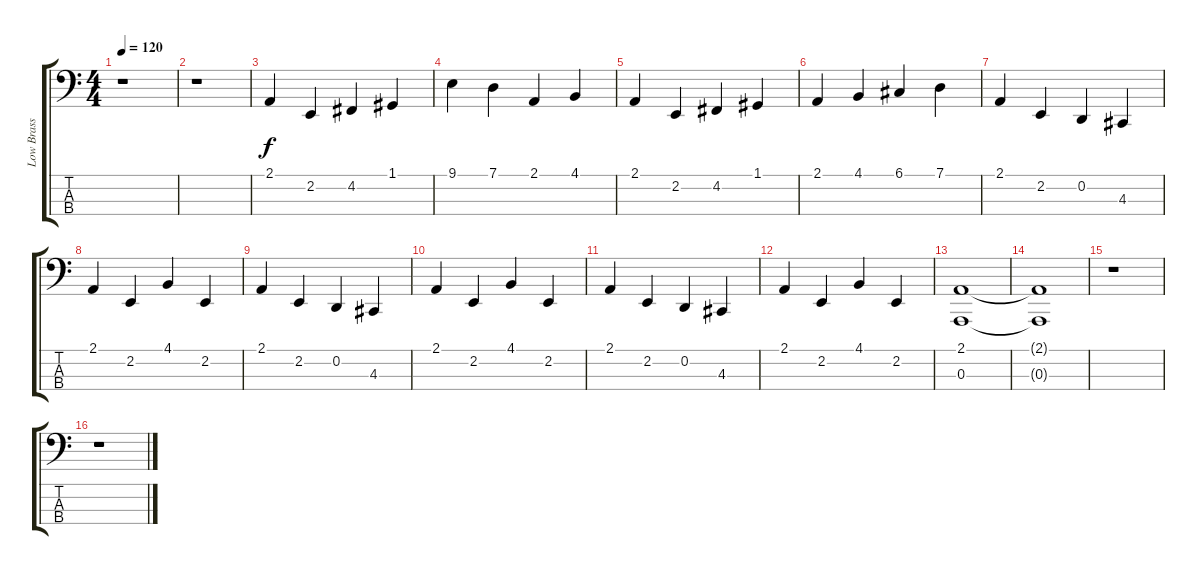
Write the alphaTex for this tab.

\track ("Low Brass" "Low Brass") {instrument brasssection}
\staff {score tabs}
\tuning (G2 D2 A1 E1) {hide}
\ts (4 4)
\tempo 120
\clef f4
\ks c
r.1{dy f instrument brasssection} |
r.1 |
2.1.4 2.2.4 4.2.4 1.1.4 |
9.1.4 7.1.4 2.1.4 4.1.4 |
2.1.4 2.2.4 4.2.4 1.1.4 |
2.1.4 4.1.4 6.1.4 7.1.4 |
2.1.4 2.2.4 0.2.4 4.3.4 |
2.1.4 2.2.4 4.1.4 2.2.4 |
2.1.4 2.2.4 0.2.4 4.3.4 |
2.1.4 2.2.4 4.1.4 2.2.4 |
2.1.4 2.2.4 0.2.4 4.3.4 |
2.1.4 2.2.4 4.1.4 2.2.4 |
(2.1 0.3).1 |
(2.1{t} 0.3{t}).1 |
r.1 |
r.1
